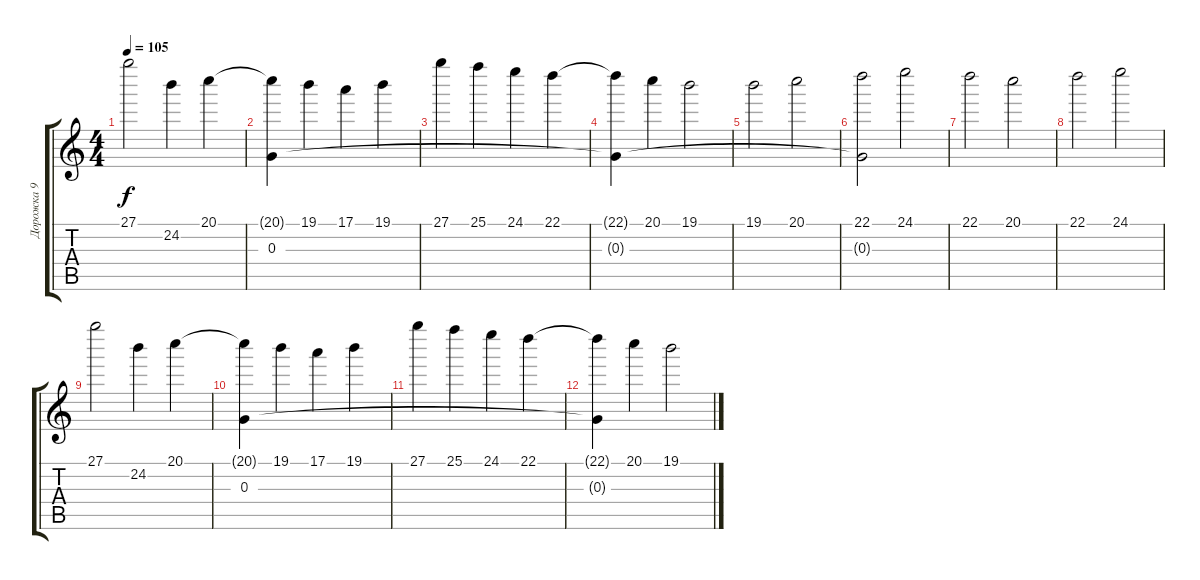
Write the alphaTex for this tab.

\track ("Дорожка 9" "Дорожка 9") {instrument acousticguitarsteel}
\staff {score tabs}
\tuning (E4 B3 G3 D3 A2 E2) {hide}
\ts (4 4)
\tempo 105
\clef g2
\ks c
27.1.2{dy f} 24.2.4 20.1.4 |
(20.1{t} 0.3{t}).4 19.1.4 17.1.4 19.1.4 |
27.1.4 25.1.4 24.1.4 22.1.4 |
(22.1{t} 0.3{t}).4 20.1.4 19.1.2 |
19.1.2 20.1.2 |
(22.1 0.3{t}).2 24.1.2 |
22.1.2 20.1.2 |
22.1.2 24.1.2 |
27.1.2 24.2.4 20.1.4 |
(20.1{t} 0.3).4 19.1.4 17.1.4 19.1.4 |
27.1.4 25.1.4 24.1.4 22.1.4 |
(22.1{t} 0.3{t}).4 20.1.4 19.1.2
